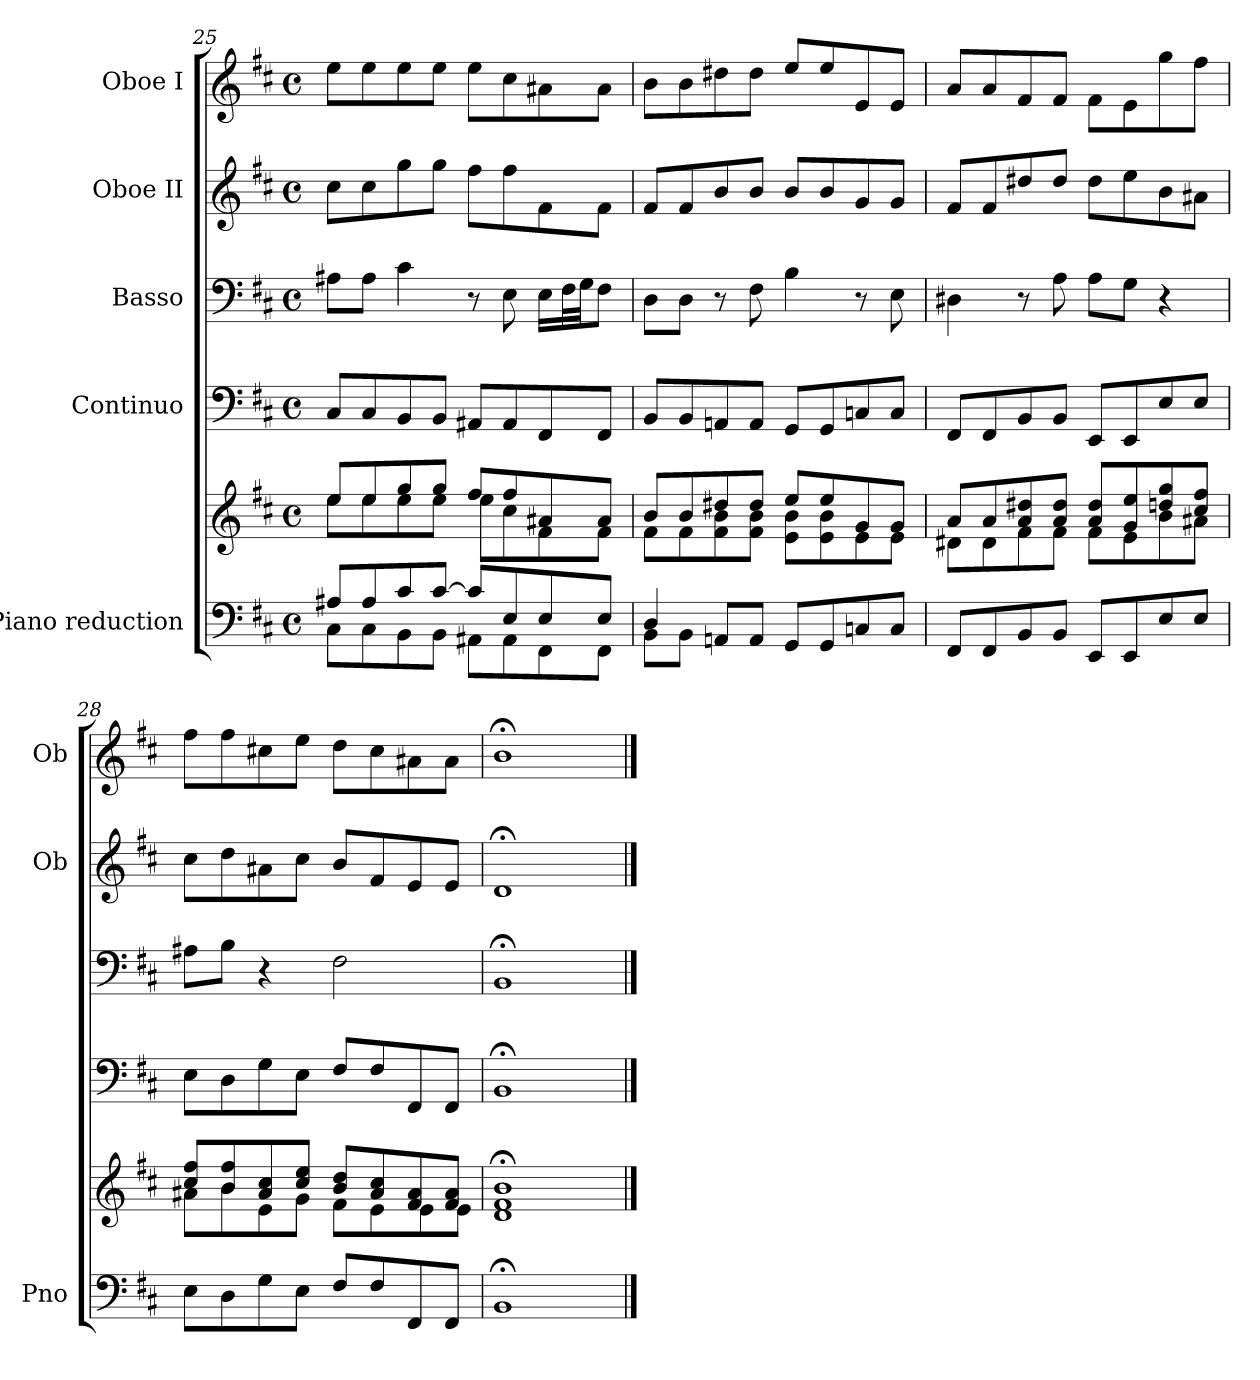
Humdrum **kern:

**kern	**kern	**kern	**kern	**kern	**kern
*part5	*part5	*part4	*part3	*part2	*part1
*staff6	*staff5	*staff4	*staff3	*staff2	*staff1
*I"Piano reduction	*	*I"Continuo	*I"Basso	*I"Oboe II	*I"Oboe I
*I'Pno	*	*	*	*I'Ob	*I'Ob
*clefF4	*clefG2	*clefF4	*clefF4	*clefG2	*clefG2
*k[f#c#]	*k[f#c#]	*k[f#c#]	*k[f#c#]	*k[f#c#]	*k[f#c#]
*M4/4	*M4/4	*M4/4	*M4/4	*M4/4	*M4/4
*met(c)	*met(c)	*met(c)	*met(c)	*met(c)	*met(c)
=25	=25	=25	=25	=25	=25
*^	*^	*	*	*	*
8A#X/L	8C#\L	8ee/L	8ee\L	8C#/L	8A#X\L	8cc#\L	8ee\L
8A#/	8C#\	8ee/	8ee\	8C#/	8A#\J	8cc#\	8ee\
8c#/	8BB\	8gg/	8ee\	8BB/	4c#\	8gg\	8ee\
[8c#/J	8BB\J	8gg/J	8ee\J	8BB/J	.	8gg\J	8ee\J
8c#/L]	8AA#X\L	8ff#/L	8ee\L	8AA#X/L	8r	8ff#\L	8ee\L
8E/	8AA#\	8ff#/	8cc#\	8AA#/	8E\	8ff#\	8cc#\
8E/	8FF#\	8a#X/	8f#\	8FF#/	16E\LL	8f#\	8a#X\
.	.	.	.	.	32F#\L	.	.
.	.	.	.	.	32G\JJ	.	.
8E/J	8FF#\J	8a#/J	8f#\J	8FF#/J	8F#\J	8f#\J	8a#\J
!!LO:LB:g=z
=26	=26	=26	=26	=26	=26	=26	=26
4D/	8BB\L	8b/L	8f#\L	8BB/L	8D\L	8f#/L	8b\L
.	8BB\J	8b/	8f#\	8BB/	8D\J	8f#/	8b\
8AAn/L	4ryy	8dd#X/	8f#\ 8b\	8AAn/	8r	8b/	8dd#X\
8AA/J	.	8dd#/J	8f#\ 8b\J	8AA/J	8F#\	8b/J	8dd#\J
8GG/L	2ryy	8ee/L	8e\ 8b\L	8GG/L	4B\	8b/L	8ee/L
8GG/	.	8ee/	8e\ 8b\	8GG/	.	8b/	8ee/
8Cn/	.	8g/	8e\	8Cn/	8r	8g/	8e/
8C/J	.	8g/J	8e\J	8C/J	8E\	8g/J	8e/J
*v	*v	*	*	*	*	*	*
=27	=27	=27	=27	=27	=27	=27
8FF#/L	8a/L	8d#X\L	8FF#/L	4D#X\	8f#/L	8a/L
8FF#/	8a/	8d#\	8FF#/	.	8f#/	8a/
8BB/	8a/ 8dd#X/	8f#\	8BB/	8r	8dd#X/	8f#/
8BB/J	8a/ 8dd#/J	8f#\J	8BB/J	8A\	8dd#/J	8f#/J
8EE/L	8a/ 8dd#/L	8f#\L	8EE/L	8A\L	8dd#\L	8f#\L
8EE/	8g/ 8ee/	8e\	8EE/	8G\J	8ee\	8e\
8E/	8ddn/ 8gg/	8b\	8E/	4r	8b\	8gg\
8E/J	8cc#/ 8ff#/J	8a#X\J	8E/J	.	8a#X\J	8ff#\J
=28	=28	=28	=28	=28	=28	=28
8E\L	8cc#/ 8ff#/L	8a#X\L	8E\L	8A#X\L	8cc#\L	8ff#\L
8D\	8b/ 8ff#/	8b\	8D\	8B\J	8dd\	8ff#\
8G\	8a#/ 8cc#/	8e\	8G\	4r	8a#X\	8cc#X\
8E\J	8cc#/ 8ee/J	8g\J	8E\J	.	8cc#\J	8ee\J
8F#/L	8b/ 8dd/L	8f#\L	8F#/L	2F#\	8b/L	8dd\L
8F#/	8a#/ 8cc#/	8e\	8F#/	.	8f#/	8cc#\
8FF#/	8f#/ 8a#/	8e\	8FF#/	.	8e/	8a#X\
8FF#/J	8f#/ 8a#/J	8e\J	8FF#/J	.	8e/J	8a#\J
*	*v	*v	*	*	*	*
=29	=29	=29	=29	=29	=29
1BB;	1d;< 1f#;< 1b;<	1BB;<	1BB;<	1d;<	1b;<
==	==	==	==	==	==
*-	*-	*-	*-	*-	*-
